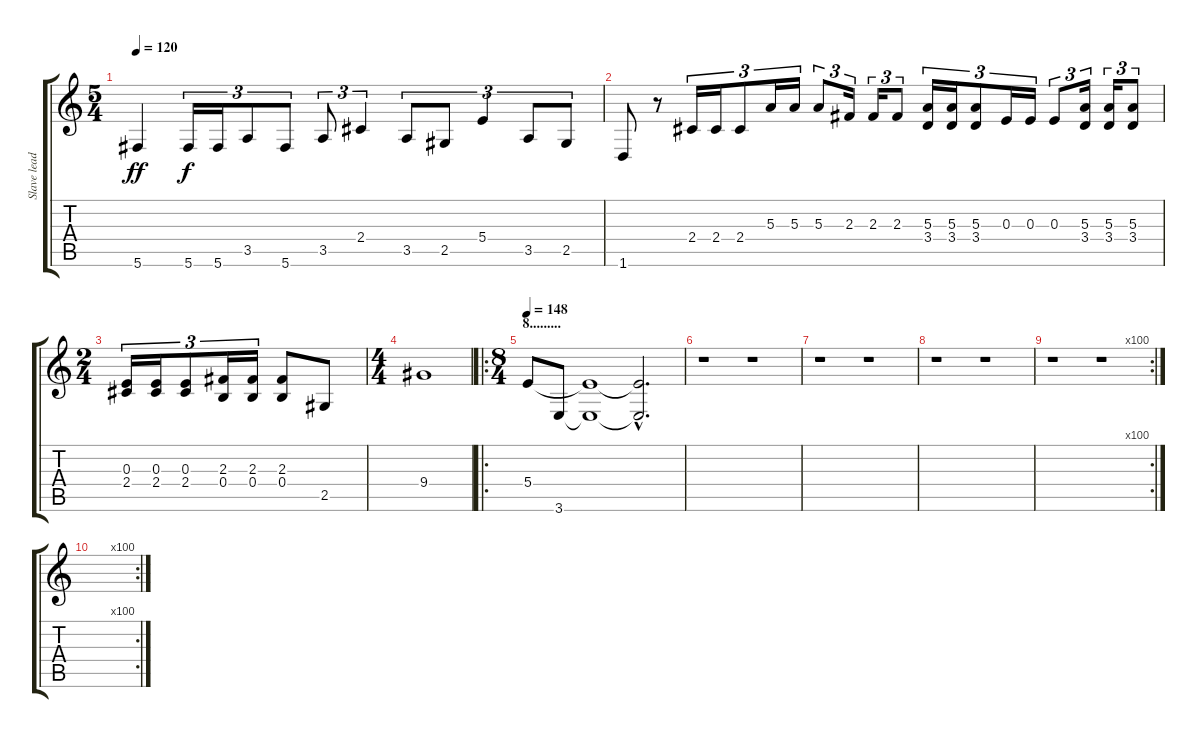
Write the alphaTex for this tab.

\track ("Slave lead guitar(normand)" "Slave lead") {instrument distortionguitar}
\staff {score tabs}
\tuning (Db4 Ab3 E3 B2 Gb2 Db2) {hide}
\ts (5 4)
\tempo 120
\clef g2
\ks c
5.6.4{dy ff instrument distortionguitar} 5.6.16{tu (3 2) dy f} 5.6.16{tu (3 2)} 3.5.8{tu (3 2)} 5.6.8{tu (3 2)} 3.5.8{tu (3 2)} 2.4.4{tu (3 2)} 3.5.8{tu (3 2)} 2.5.8{tu (3 2)} 5.4.4{tu (3 2)} 3.5.8{tu (3 2)} 2.5.8{tu (3 2)} |
1.6.8 r.8 2.4.16{tu (3 2)} 2.4.16{tu (3 2)} 2.4.8{tu (3 2)} 5.3.16{tu (3 2)} 5.3.16{tu (3 2)} 5.3.8{tu (3 2)} 2.3.16{tu (3 2)} 2.3.16{tu (3 2)} 2.3.8{tu (3 2)} (5.3 3.4).16{tu (3 2)} (5.3 3.4).16{tu (3 2)} (5.3 3.4).8{tu (3 2)} 0.3.16{tu (3 2)} 0.3.16{tu (3 2)} 0.3.8{tu (3 2)} (5.3 3.4).16{tu (3 2)} (5.3 3.4).16{tu (3 2)} (5.3 3.4).8{tu (3 2)} |
\ts (2 4)
(0.3 2.4).16{tu (3 2)} (0.3 2.4).16{tu (3 2)} (0.3 2.4).8{tu (3 2)} (2.3 0.4).16{tu (3 2)} (2.3 0.4).16{tu (3 2)} (2.3 0.4).8 2.5.8 |
\ts (4 4)
9.4.1 |
\ro
\ts (8 4)
\section ("" "8.........")
\tempo 148
5.4.8{volume 0} 3.6.8 (5.4{t} 3.6{t}).1 (5.4{hac t} 3.6{hac t}).2{d} |
r.1 r.1 |
r.1 r.1 |
r.1 r.1 |
\rc 100
r.1 r.1 |
\rc 100
